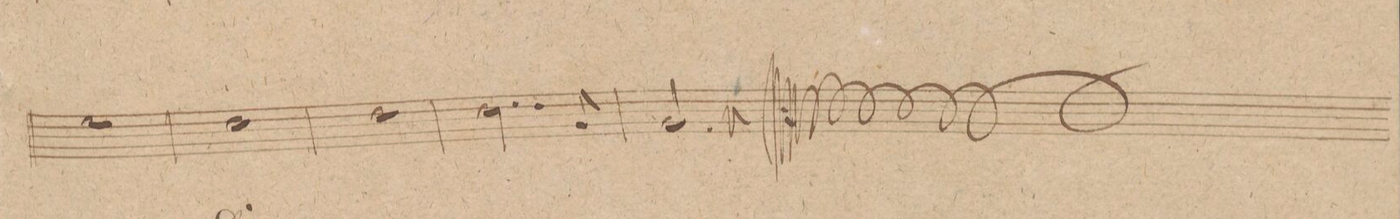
**kern	**dynam
*I"Corno. 1mo in D.	*
*clefG2	*
*k[f#c#]	*
*met(c|)	*
*M2/2	*
1f#	.
=312	=312
1e	.
=313	=313
1e	.
=314	=314
2..e\	.
8A/	.
=315	=315
2.A/	.
4r	.
==	==
*-	*-
